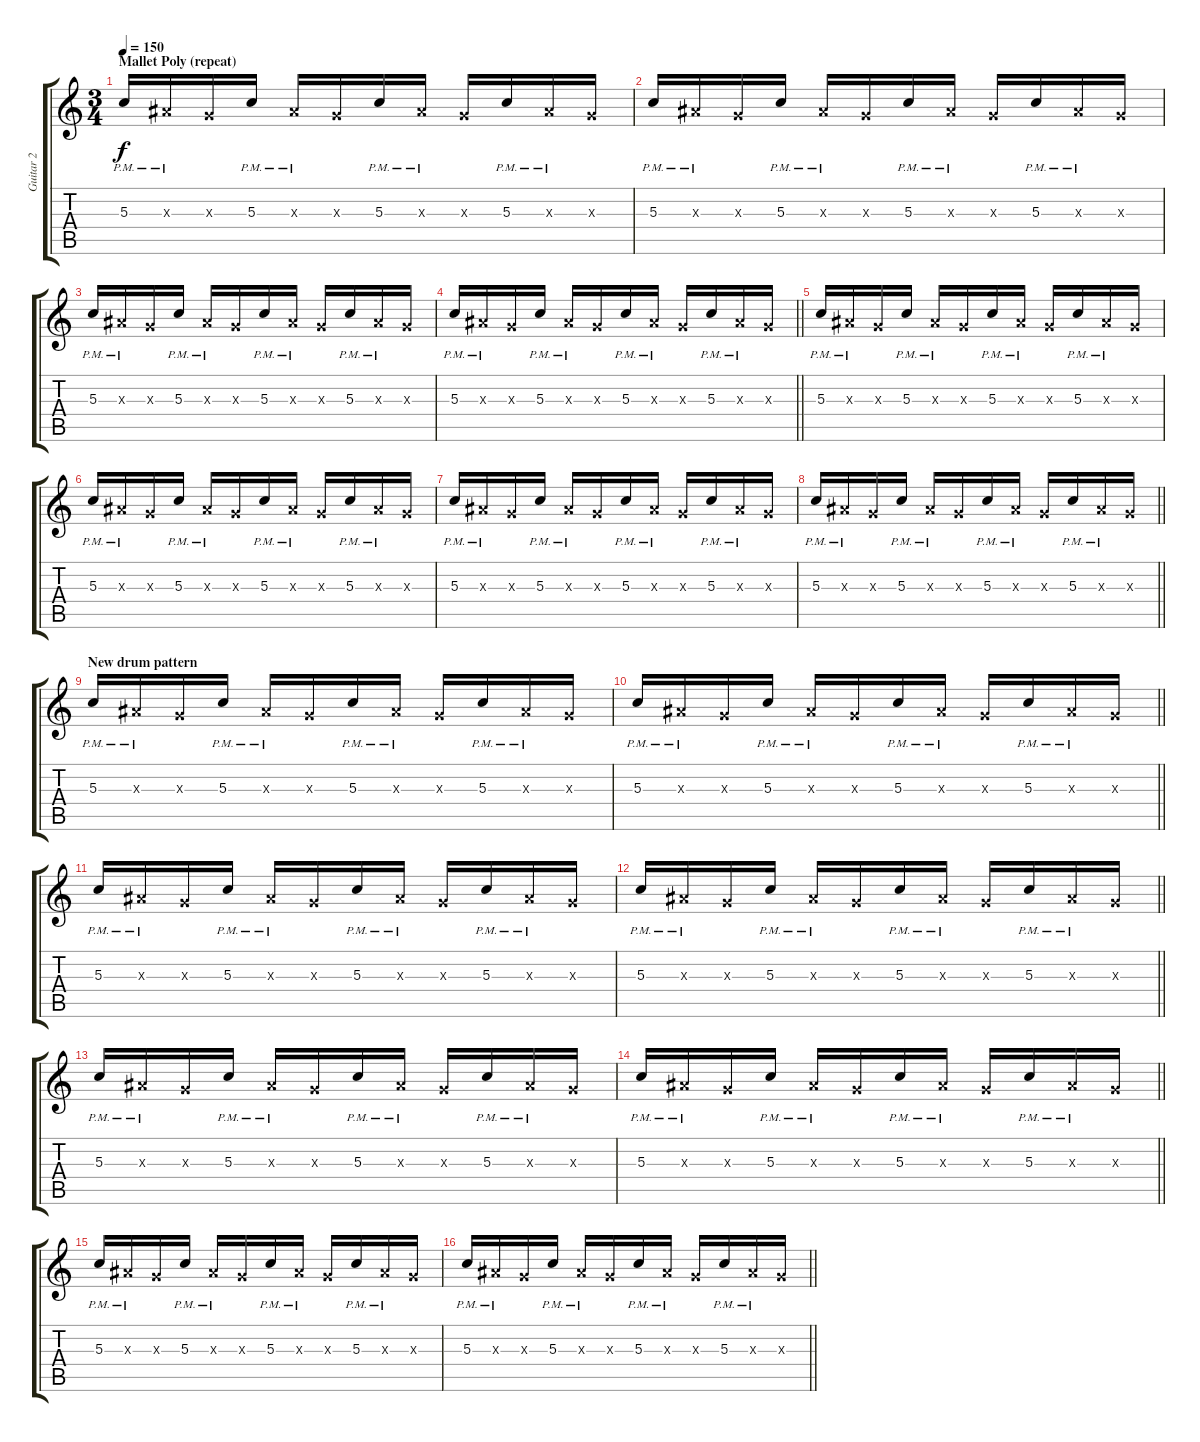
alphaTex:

\track ("Guitar 2" "Guitar 2") {instrument overdrivenguitar}
\staff {score tabs}
\tuning (E4 B3 G3 D3 A2 E2) {hide}
\ts (3 4)
\section ("" "Mallet Poly (repeat)")
\tempo 150
\clef g2
\ks c
5.3{pm}.16{dy f} 3.3{pm x}.16 0.3{x}.16 5.3{pm}.16 3.3{pm x}.16 0.3{x}.16 5.3{pm}.16 3.3{pm x}.16 0.3{x}.16 5.3{pm}.16 3.3{pm x}.16 0.3{x}.16 |
5.3{pm}.16 3.3{pm x}.16 0.3{x}.16 5.3{pm}.16 3.3{pm x}.16 0.3{x}.16 5.3{pm}.16 3.3{pm x}.16 0.3{x}.16 5.3{pm}.16 3.3{pm x}.16 0.3{x}.16 |
5.3{pm}.16 3.3{pm x}.16 0.3{x}.16 5.3{pm}.16 3.3{pm x}.16 0.3{x}.16 5.3{pm}.16 3.3{pm x}.16 0.3{x}.16 5.3{pm}.16 3.3{pm x}.16 0.3{x}.16 |
\barLineRight lightlight
5.3{pm}.16 3.3{pm x}.16 0.3{x}.16 5.3{pm}.16 3.3{pm x}.16 0.3{x}.16 5.3{pm}.16 3.3{pm x}.16 0.3{x}.16 5.3{pm}.16 3.3{pm x}.16 0.3{x}.16 |
5.3{pm}.16 3.3{pm x}.16 0.3{x}.16 5.3{pm}.16 3.3{pm x}.16 0.3{x}.16 5.3{pm}.16 3.3{pm x}.16 0.3{x}.16 5.3{pm}.16 3.3{pm x}.16 0.3{x}.16 |
5.3{pm}.16 3.3{pm x}.16 0.3{x}.16 5.3{pm}.16 3.3{pm x}.16 0.3{x}.16 5.3{pm}.16 3.3{pm x}.16 0.3{x}.16 5.3{pm}.16 3.3{pm x}.16 0.3{x}.16 |
5.3{pm}.16 3.3{pm x}.16 0.3{x}.16 5.3{pm}.16 3.3{pm x}.16 0.3{x}.16 5.3{pm}.16 3.3{pm x}.16 0.3{x}.16 5.3{pm}.16 3.3{pm x}.16 0.3{x}.16 |
\barLineRight lightlight
5.3{pm}.16 3.3{pm x}.16 0.3{x}.16 5.3{pm}.16 3.3{pm x}.16 0.3{x}.16 5.3{pm}.16 3.3{pm x}.16 0.3{x}.16 5.3{pm}.16 3.3{pm x}.16 0.3{x}.16 |
\section ("" "New drum pattern")
5.3{pm}.16 3.3{pm x}.16 0.3{x}.16 5.3{pm}.16 3.3{pm x}.16 0.3{x}.16 5.3{pm}.16 3.3{pm x}.16 0.3{x}.16 5.3{pm}.16 3.3{pm x}.16 0.3{x}.16 |
\barLineRight lightlight
5.3{pm}.16 3.3{pm x}.16 0.3{x}.16 5.3{pm}.16 3.3{pm x}.16 0.3{x}.16 5.3{pm}.16 3.3{pm x}.16 0.3{x}.16 5.3{pm}.16 3.3{pm x}.16 0.3{x}.16 |
5.3{pm}.16 3.3{pm x}.16 0.3{x}.16 5.3{pm}.16 3.3{pm x}.16 0.3{x}.16 5.3{pm}.16 3.3{pm x}.16 0.3{x}.16 5.3{pm}.16 3.3{pm x}.16 0.3{x}.16 |
\barLineRight lightlight
5.3{pm}.16 3.3{pm x}.16 0.3{x}.16 5.3{pm}.16 3.3{pm x}.16 0.3{x}.16 5.3{pm}.16 3.3{pm x}.16 0.3{x}.16 5.3{pm}.16 3.3{pm x}.16 0.3{x}.16 |
5.3{pm}.16 3.3{pm x}.16 0.3{x}.16 5.3{pm}.16 3.3{pm x}.16 0.3{x}.16 5.3{pm}.16 3.3{pm x}.16 0.3{x}.16 5.3{pm}.16 3.3{pm x}.16 0.3{x}.16 |
\barLineRight lightlight
5.3{pm}.16 3.3{pm x}.16 0.3{x}.16 5.3{pm}.16 3.3{pm x}.16 0.3{x}.16 5.3{pm}.16 3.3{pm x}.16 0.3{x}.16 5.3{pm}.16 3.3{pm x}.16 0.3{x}.16 |
5.3{pm}.16 3.3{pm x}.16 0.3{x}.16 5.3{pm}.16 3.3{pm x}.16 0.3{x}.16 5.3{pm}.16 3.3{pm x}.16 0.3{x}.16 5.3{pm}.16 3.3{pm x}.16 0.3{x}.16 |
\barLineRight lightlight
5.3{pm}.16 3.3{pm x}.16 0.3{x}.16 5.3{pm}.16 3.3{pm x}.16 0.3{x}.16 5.3{pm}.16 3.3{pm x}.16 0.3{x}.16 5.3{pm}.16 3.3{pm x}.16 0.3{x}.16
